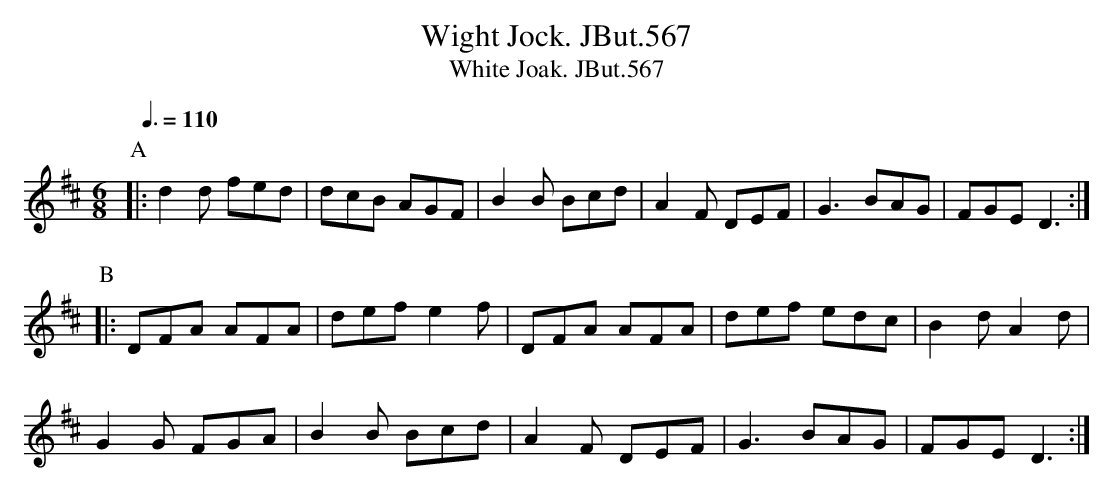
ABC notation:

X:1
T:Wight Jock. JBut.567
T:White Joak. JBut.567
M:6/8
Q:3/8=110
L:1/8
K:D
P:A
|: d2d fed | dcB AGF | B2B Bcd | A2F DEF | \
G3 BAG | FGE D3 :|
P:B
|: DFA AFA | def e2f | DFA AFA | def edc | B2d A2d|
G2G FGA | B2B Bcd | A2F DEF | G3 BAG | FGE D3 :|
